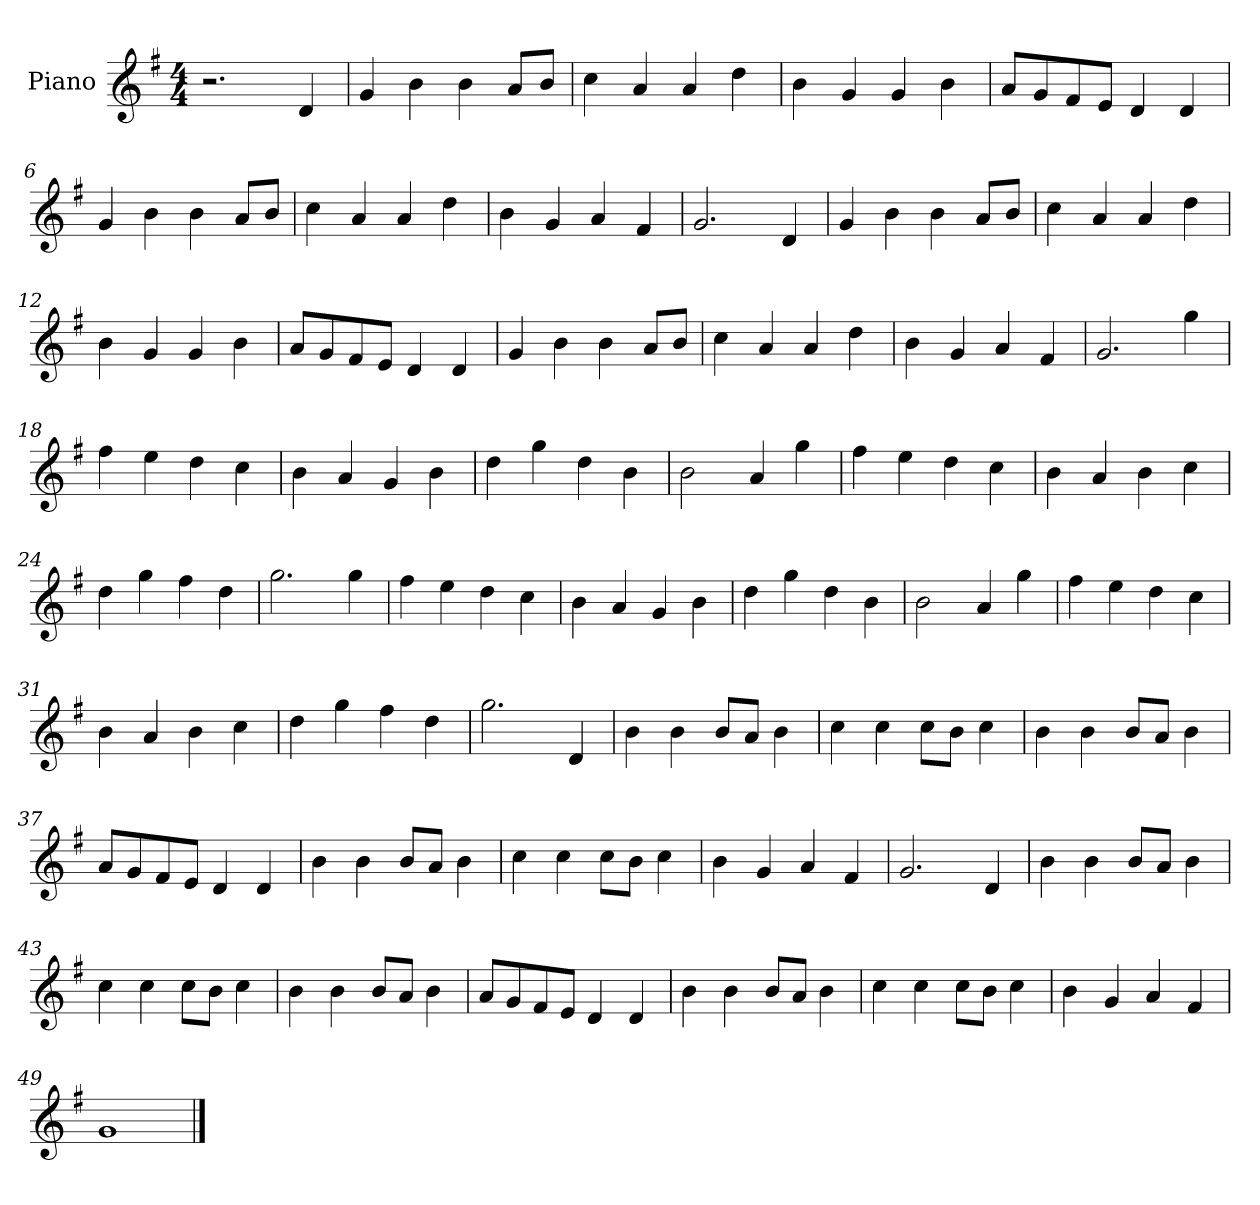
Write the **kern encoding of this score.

**kern
*part1
*staff1
*I"Piano
*I'Pno
*clefG2
*k[f#]
*M4/4
=1
2.r
4d/
=2
4g/
4b\
4b\
8a/L
8b/J
=3
4cc\
4a/
4a/
4dd\
=4
4b\
4g/
4g/
4b\
=5
8a/L
8g/
8f#/
8e/J
4d/
4d/
=6
4g/
4b\
4b\
8a/L
8b/J
=7
4cc\
4a/
4a/
4dd\
=8
4b\
4g/
4a/
4f#/
=9
2.g/
4d/
=10
4g/
4b\
4b\
8a/L
8b/J
=11
4cc\
4a/
4a/
4dd\
=12
4b\
4g/
4g/
4b\
=13
8a/L
8g/
8f#/
8e/J
4d/
4d/
=14
4g/
4b\
4b\
8a/L
8b/J
=15
4cc\
4a/
4a/
4dd\
=16
4b\
4g/
4a/
4f#/
=17
2.g/
4gg\
=18
4ff#\
4ee\
4dd\
4cc\
=19
4b\
4a/
4g/
4b\
=20
4dd\
4gg\
4dd\
4b\
=21
2b\
4a/
4gg\
=22
4ff#\
4ee\
4dd\
4cc\
=23
4b\
4a/
4b\
4cc\
=24
4dd\
4gg\
4ff#\
4dd\
=25
2.gg\
4gg\
=26
4ff#\
4ee\
4dd\
4cc\
=27
4b\
4a/
4g/
4b\
=28
4dd\
4gg\
4dd\
4b\
=29
2b\
4a/
4gg\
=30
4ff#\
4ee\
4dd\
4cc\
=31
4b\
4a/
4b\
4cc\
=32
4dd\
4gg\
4ff#\
4dd\
=33
2.gg\
4d/
=34
4b\
4b\
8b/L
8a/J
4b\
=35
4cc\
4cc\
8cc\L
8b\J
4cc\
=36
4b\
4b\
8b/L
8a/J
4b\
=37
8a/L
8g/
8f#/
8e/J
4d/
4d/
=38
4b\
4b\
8b/L
8a/J
4b\
=39
4cc\
4cc\
8cc\L
8b\J
4cc\
=40
4b\
4g/
4a/
4f#/
=41
2.g/
4d/
=42
4b\
4b\
8b/L
8a/J
4b\
=43
4cc\
4cc\
8cc\L
8b\J
4cc\
=44
4b\
4b\
8b/L
8a/J
4b\
=45
8a/L
8g/
8f#/
8e/J
4d/
4d/
=46
4b\
4b\
8b/L
8a/J
4b\
=47
4cc\
4cc\
8cc\L
8b\J
4cc\
=48
4b\
4g/
4a/
4f#/
=49
1g
==
*-
